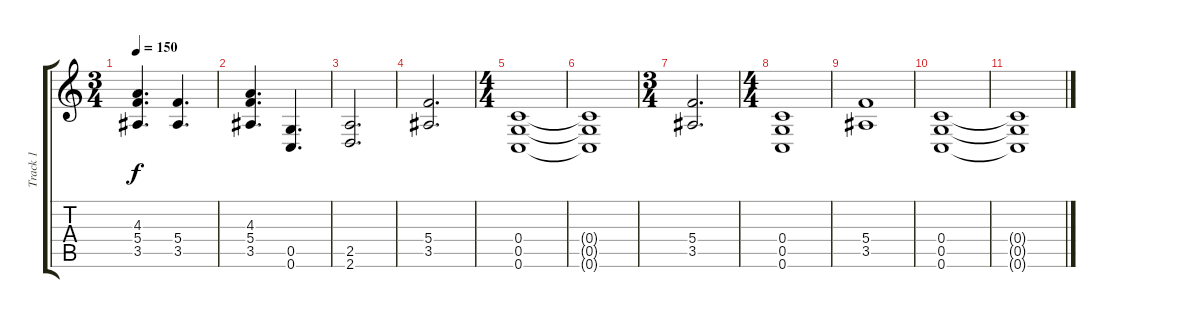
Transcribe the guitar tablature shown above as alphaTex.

\track ("Track 1" "Track 1") {instrument distortionguitar}
\staff {score tabs}
\tuning (D4 A3 F3 C3 G2 C2) {hide}
\ts (3 4)
\tempo 150
\clef g2
\ks c
(4.3 5.4 3.5).4{d dy f} (5.4 3.5).4{d} |
(4.3 5.4 3.5).4{d} (0.5 0.6).4{d} |
(2.5 2.6).2{d} |
(5.4 3.5).2{d} |
\ts (4 4)
(0.4 0.5 0.6).1 |
(0.4{t} 0.5{t} 0.6{t}).1 |
\ts (3 4)
(5.4 3.5).2{d} |
\ts (4 4)
(0.4 0.5 0.6).1 |
(5.4 3.5).1 |
(0.4 0.5 0.6).1 |
(0.4{t} 0.5{t} 0.6{t}).1
